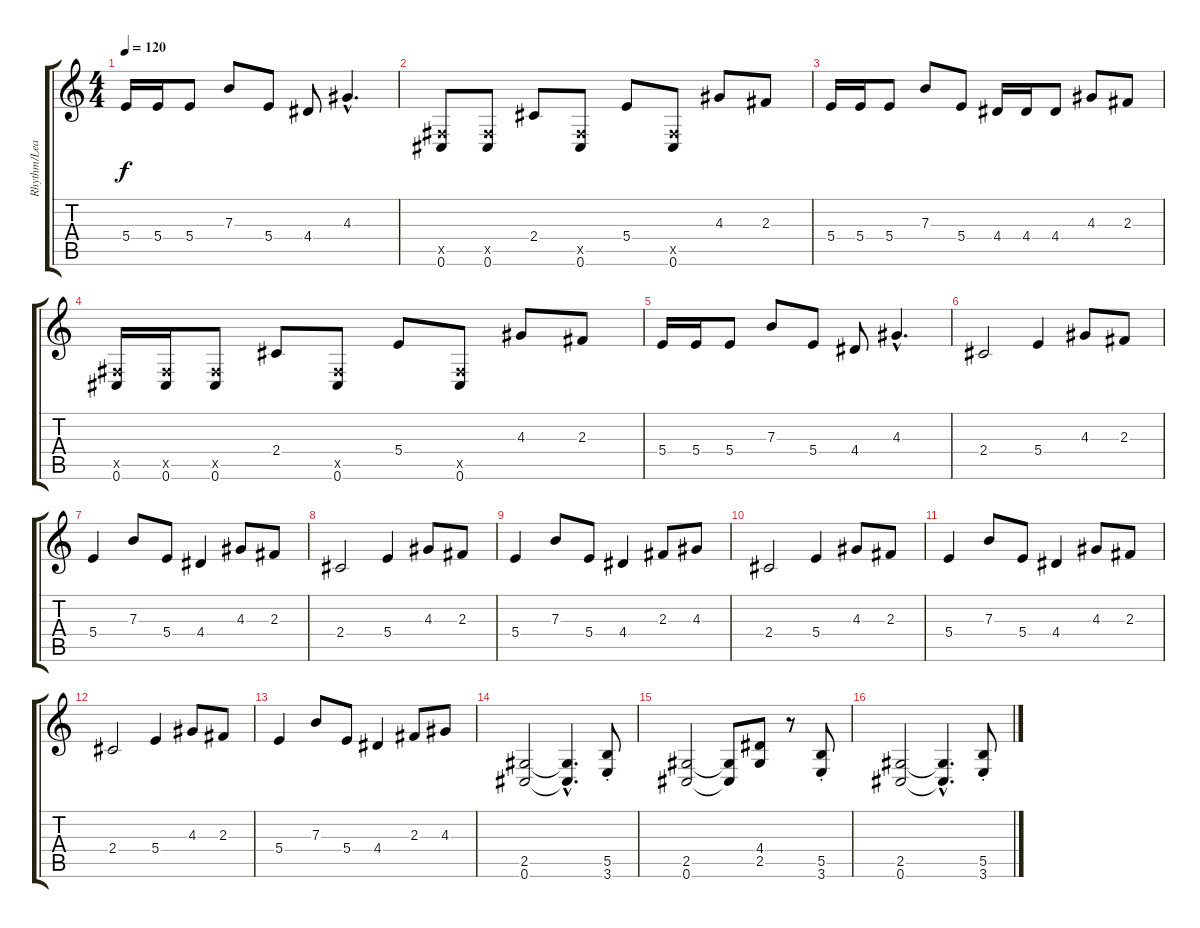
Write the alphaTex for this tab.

\track ("Rhythm/Lead" "Rhythm/Lea") {instrument distortionguitar}
\staff {score tabs}
\tuning (Db4 Ab3 E3 B2 Gb2 Db2) {hide}
\ts (4 4)
\tempo 120
\clef g2
\ks c
5.4.16{dy f} 5.4.16 5.4.8 7.3.8 5.4.8 4.4.8 4.3{hac}.4{d} |
(0.5{x} 0.6).8 (0.5{x} 0.6).8 2.4.8 (0.5{x} 0.6).8 5.4.8 (0.5{x} 0.6).8 4.3.8 2.3.8 |
5.4.16 5.4.16 5.4.8 7.3.8 5.4.8 4.4.16 4.4.16 4.4.8 4.3.8 2.3.8 |
(0.5{x} 0.6).16 (0.5{x} 0.6).16 (0.5{x} 0.6).8 2.4.8 (0.5{x} 0.6).8 5.4.8 (0.5{x} 0.6).8 4.3.8 2.3.8 |
5.4.16 5.4.16 5.4.8 7.3.8 5.4.8 4.4.8 4.3{hac}.4{d} |
2.4.2 5.4.4 4.3.8 2.3.8 |
5.4.4 7.3.8 5.4.8 4.4.4 4.3.8 2.3.8 |
2.4.2 5.4.4 4.3.8 2.3.8 |
5.4.4 7.3.8 5.4.8 4.4.4 2.3.8 4.3.8 |
2.4.2 5.4.4 4.3.8 2.3.8 |
5.4.4 7.3.8 5.4.8 4.4.4 4.3.8 2.3.8 |
2.4.2 5.4.4 4.3.8 2.3.8 |
5.4.4 7.3.8 5.4.8 4.4.4 2.3.8 4.3.8 |
(2.5 0.6).2 (2.5{hac t} 0.6{hac t}).4{d} (5.5{st} 3.6{st}).8 |
(2.5 0.6).2 (2.5{t} 0.6{t}).8 (4.4 2.5).8 r.8 (5.5{st} 3.6{st}).8 |
(2.5 0.6).2 (2.5{hac t} 0.6{hac t}).4{d} (5.5{st} 3.6{st}).8
